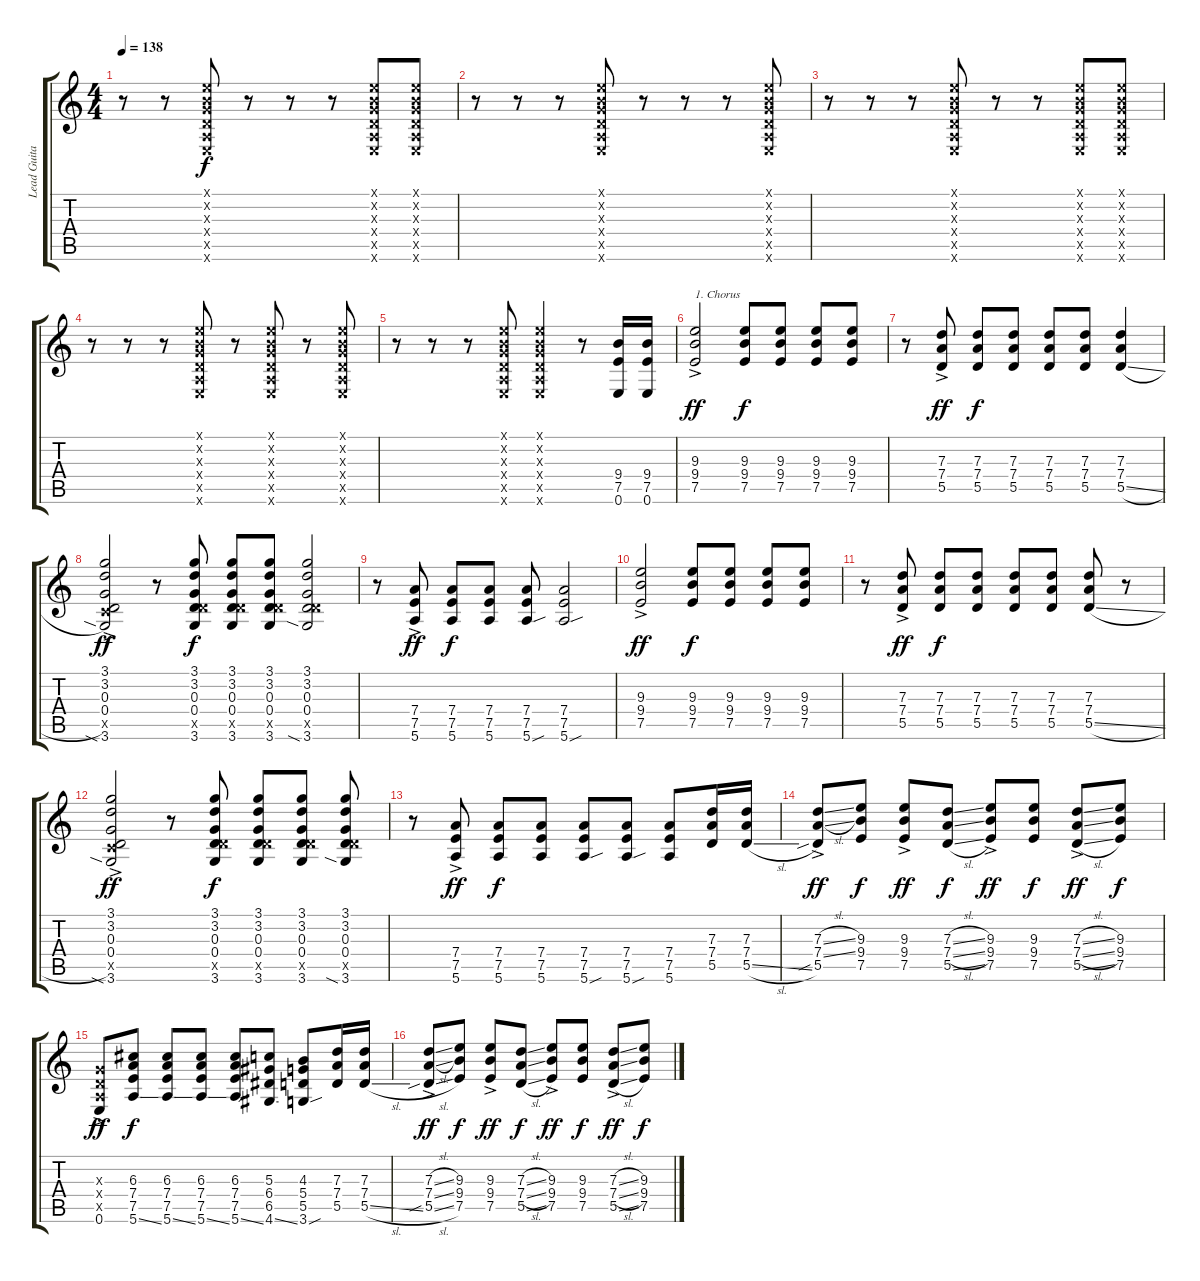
\track ("Lead Guitar (The Edge)" "Lead Guita") {instrument distortionguitar}
\staff {score tabs}
\tuning (E4 B3 G3 D3 A2 E2) {hide}
\ts (4 4)
\tempo 138
\clef g2
\ks c
r.8{dy f} r.8 (0.1{x} 0.2{x} 0.3{x} 0.4{x} 0.5{x} 0.6{x}).8 r.8 r.8 r.8 (0.1{x} 0.2{x} 0.3{x} 0.4{x} 0.5{x} 0.6{x}).8 (0.1{x} 0.2{x} 0.3{x} 0.4{x} 0.5{x} 0.6{x}).8 |
r.8 r.8 r.8 (0.1{x} 0.2{x} 0.3{x} 0.4{x} 0.5{x} 0.6{x}).8 r.8 r.8 r.8 (0.1{x} 0.2{x} 0.3{x} 0.4{x} 0.5{x} 0.6{x}).8 |
r.8 r.8 r.8 (0.1{x} 0.2{x} 0.3{x} 0.4{x} 0.5{x} 0.6{x}).8 r.8 r.8 (0.1{x} 0.2{x} 0.3{x} 0.4{x} 0.5{x} 0.6{x}).8 (0.1{x} 0.2{x} 0.3{x} 0.4{x} 0.5{x} 0.6{x}).8 |
r.8 r.8 r.8 (0.1{x} 0.2{x} 0.3{x} 0.4{x} 0.5{x} 0.6{x}).8 r.8 (0.1{x} 0.2{x} 0.3{x} 0.4{x} 0.5{x} 0.6{x}).8 r.8 (0.1{x} 0.2{x} 0.3{x} 0.4{x} 0.5{x} 0.6{x}).8 |
r.8 r.8 r.8 (0.1{x} 0.2{x} 0.3{x} 0.4{x} 0.5{x} 0.6{x}).8 (0.1{x} 0.2{x} 0.3{x} 0.4{x} 0.5{x} 0.6{x}).4 r.8 (9.4 7.5 0.6).16 (9.4 7.5 0.6).16 |
(9.3 9.4 7.5{ac}).2{txt "1. Chorus" dy ff} (9.3 9.4 7.5).8{dy f} (9.3 9.4 7.5).8 (9.3 9.4 7.5).8 (9.3 9.4 7.5).8 |
r.8 (7.3 7.4 5.5{ac}).8{dy ff} (7.3 7.4 5.5).8{dy f} (7.3 7.4 5.5).8 (7.3 7.4 5.5).8 (7.3 7.4 5.5).8 (7.3 7.4 5.5{sl}).4 |
(3.1 3.2 0.3{ac} 0.4 3.5{x} 3.6{sia}).2{dy ff} r.8 (3.1 3.2 0.3 0.4 5.5{x} 3.6).8{dy f} (3.1 3.2 0.3 0.4 5.5{x} 3.6).8 (3.1 3.2 0.3 0.4 5.5{x} 3.6).8 (3.1 3.2 0.3 0.4 5.5{x} 3.6{sia}).2 |
r.8 (7.4 7.5 5.6{ac}).8{dy ff} (7.4 7.5 5.6).8{dy f} (7.4 7.5 5.6).8 (7.4 7.5 5.6{sou}).8 (7.4 7.5 5.6{sou}).2 |
(9.3 9.4 7.5{ac}).2{dy ff} (9.3 9.4 7.5).8{dy f} (9.3 9.4 7.5).8 (9.3 9.4 7.5).8 (9.3 9.4 7.5).8 |
r.8 (7.3 7.4 5.5{ac}).8{dy ff} (7.3 7.4 5.5).8{dy f} (7.3 7.4 5.5).8 (7.3 7.4 5.5).8 (7.3 7.4 5.5).8 (7.3 7.4 5.5{sl}).8 r.8 |
(3.1 3.2 0.3 0.4 3.5{ac x} 3.6{sia}).2{dy ff} r.8 (3.1 3.2 0.3 0.4 5.5{x} 3.6).8{dy f} (3.1 3.2 0.3 0.4 5.5{x} 3.6).8 (3.1 3.2 0.3 0.4 5.5{x} 3.6).8 (3.1 3.2 0.3 0.4 5.5{x} 3.6{sia}).8 |
r.8 (7.4 7.5{ac} 5.6).8{dy ff} (7.4 7.5 5.6).8{dy f} (7.4 7.5 5.6).8 (7.4 7.5 5.6{sou}).8 (7.4 7.5 5.6{sou}).8 (7.4 7.5 5.6).8 (7.3 7.4 5.5).16 (7.3 7.4 5.5{sl}).16 |
(7.3{sl} 7.4{sl} 5.5{sib ac}).8{dy ff} (9.3 9.4 7.5).8{dy f} (9.3 9.4 7.5{ac}).8{dy ff} (7.3{sl} 7.4{sl} 5.5{sl}).8{dy f} (9.3 9.4 7.5{ac}).8{dy ff} (9.3 9.4 7.5).8{dy f} (7.3{sl} 7.4{sl} 5.5{sl ac}).8{dy ff} (9.3 9.4 7.5).8{dy f} |
(0.3{x} 0.4{x} 0.5{ac x} 0.6).8{dy ff} (6.3 7.4 7.5 5.6{ss}).8{dy f} (6.3 7.4 7.5 5.6{ss}).8 (6.3 7.4 7.5 5.6{ss}).8 (6.3 7.4 7.5 5.6{ss}).8 (5.3 6.4 6.5 4.6{ss}).8 (4.3 5.4 5.5 3.6{sou}).8 (7.3 7.4 5.5).16 (7.3 7.4 5.5{sl}).16 |
(7.3{sl} 7.4{sl} 5.5{sib sl ac}).8{dy ff} (9.3 9.4 7.5).8{dy f} (9.3 9.4 7.5{ac}).8{dy ff} (7.3{sl} 7.4{sl} 5.5{sl}).8{dy f} (9.3 9.4 7.5{ac}).8{dy ff} (9.3 9.4 7.5).8{dy f} (7.3{sl} 7.4{sl} 5.5{sl ac}).8{dy ff} (9.3 9.4 7.5).8{dy f}
